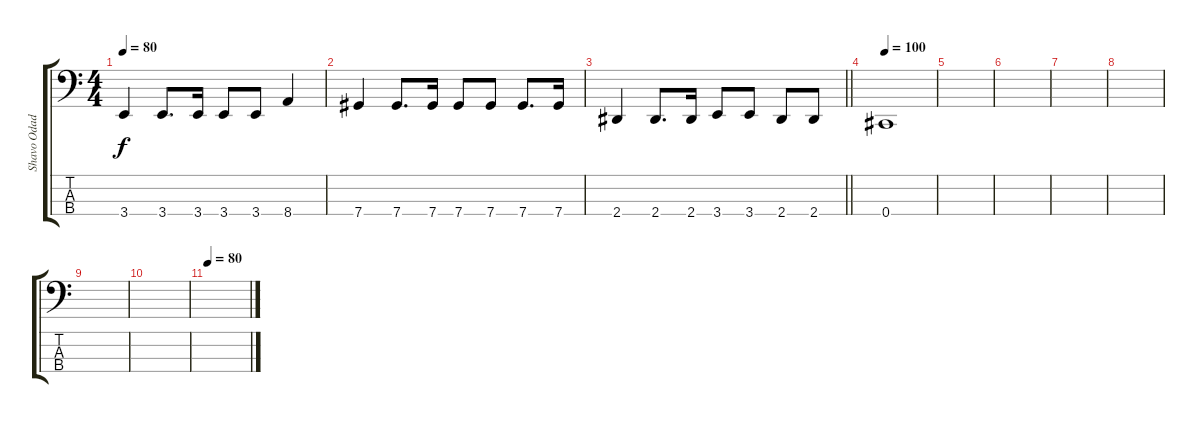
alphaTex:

\track ("Shavo Odadjian(Bass)" "Shavo Odad") {instrument electricbassfinger}
\staff {score tabs}
\tuning (Gb2 Db2 Ab1 Db1) {hide}
\ts (4 4)
\tempo 80
\clef f4
\ks c
3.4.4{dy f} 3.4.8{d} 3.4.16 3.4.8 3.4.8 8.4.4 |
7.4.4 7.4.8{d} 7.4.16 7.4.8 7.4.8 7.4.8{d} 7.4.16 |
\barLineRight lightlight
2.4.4 2.4.8{d} 2.4.16 3.4.8 3.4.8 2.4.8 2.4.8 |
\tempo 100
0.4.1 |
|
|
|
|
|
|
\tempo 80
